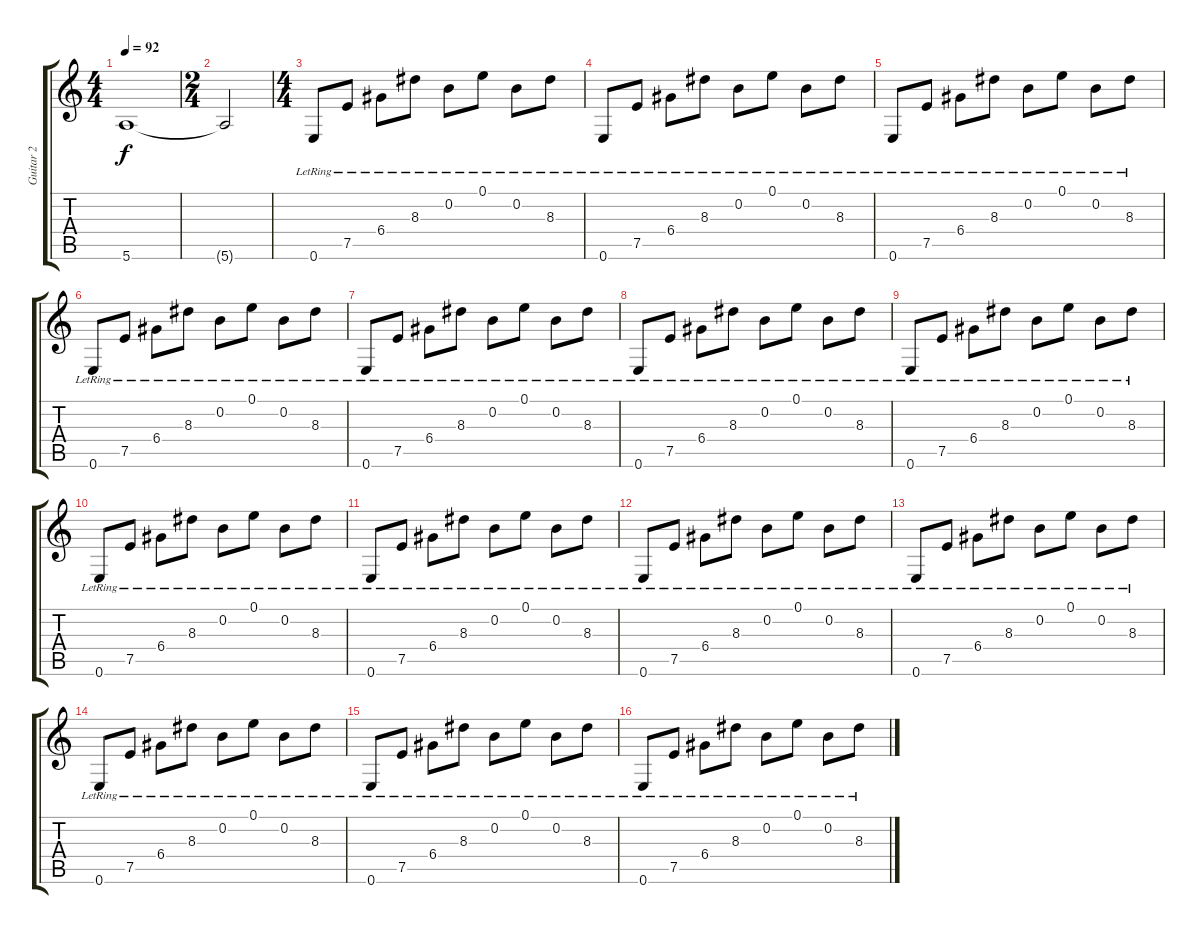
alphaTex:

\track ("Guitar 2" "Guitar 2") {instrument electricguitarclean}
\staff {score tabs}
\tuning (E4 B3 G3 D3 A2 E2) {hide}
\ts (4 4)
\tempo 92
\clef g2
\ks c
5.6.1{dy f} |
\ts (2 4)
5.6{t}.2 |
\ts (4 4)
0.6{lr}.8 7.5{lr}.8 6.4{lr}.8 8.3{lr}.8 0.2{lr}.8 0.1{lr}.8 0.2{lr}.8 8.3{lr}.8 |
0.6{lr}.8 7.5{lr}.8 6.4{lr}.8 8.3{lr}.8 0.2{lr}.8 0.1{lr}.8 0.2{lr}.8 8.3{lr}.8 |
0.6{lr}.8 7.5{lr}.8 6.4{lr}.8 8.3{lr}.8 0.2{lr}.8 0.1{lr}.8 0.2{lr}.8 8.3{lr}.8 |
0.6{lr}.8 7.5{lr}.8 6.4{lr}.8 8.3{lr}.8 0.2{lr}.8 0.1{lr}.8 0.2{lr}.8 8.3{lr}.8 |
0.6{lr}.8 7.5{lr}.8 6.4{lr}.8 8.3{lr}.8 0.2{lr}.8 0.1{lr}.8 0.2{lr}.8 8.3{lr}.8 |
0.6{lr}.8 7.5{lr}.8 6.4{lr}.8 8.3{lr}.8 0.2{lr}.8 0.1{lr}.8 0.2{lr}.8 8.3{lr}.8 |
0.6{lr}.8 7.5{lr}.8 6.4{lr}.8 8.3{lr}.8 0.2{lr}.8 0.1{lr}.8 0.2{lr}.8 8.3{lr}.8 |
0.6{lr}.8 7.5{lr}.8 6.4{lr}.8 8.3{lr}.8 0.2{lr}.8 0.1{lr}.8 0.2{lr}.8 8.3{lr}.8 |
0.6{lr}.8 7.5{lr}.8 6.4{lr}.8 8.3{lr}.8 0.2{lr}.8 0.1{lr}.8 0.2{lr}.8 8.3{lr}.8 |
0.6{lr}.8 7.5{lr}.8 6.4{lr}.8 8.3{lr}.8 0.2{lr}.8 0.1{lr}.8 0.2{lr}.8 8.3{lr}.8 |
0.6{lr}.8 7.5{lr}.8 6.4{lr}.8 8.3{lr}.8 0.2{lr}.8 0.1{lr}.8 0.2{lr}.8 8.3{lr}.8 |
0.6{lr}.8 7.5{lr}.8 6.4{lr}.8 8.3{lr}.8 0.2{lr}.8 0.1{lr}.8 0.2{lr}.8 8.3{lr}.8 |
0.6{lr}.8 7.5{lr}.8 6.4{lr}.8 8.3{lr}.8 0.2{lr}.8 0.1{lr}.8 0.2{lr}.8 8.3{lr}.8 |
0.6{lr}.8 7.5{lr}.8 6.4{lr}.8 8.3{lr}.8 0.2{lr}.8 0.1{lr}.8 0.2{lr}.8 8.3{lr}.8
